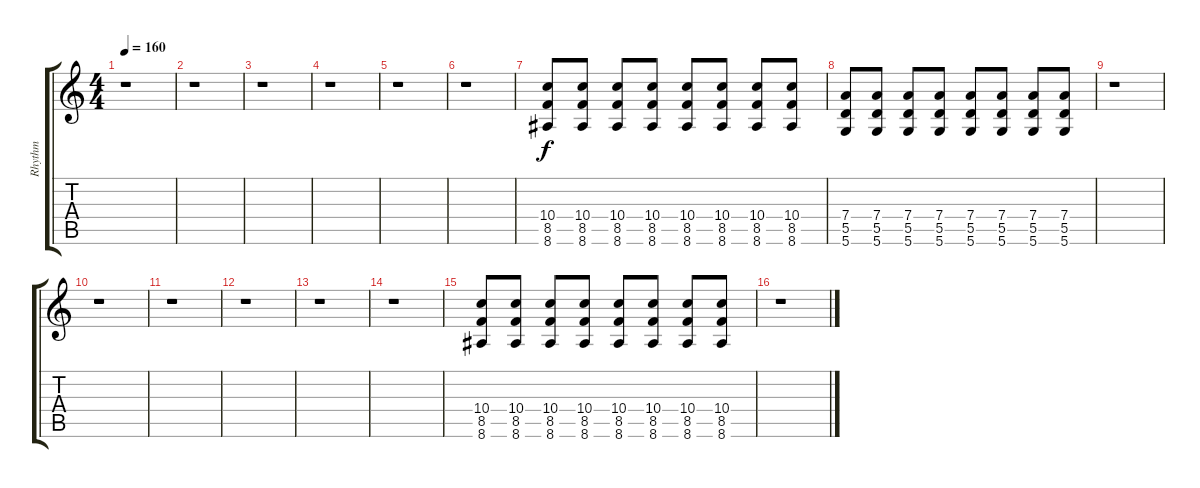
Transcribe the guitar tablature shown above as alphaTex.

\track ("Rhythm " "Rhythm ") {instrument distortionguitar}
\staff {score tabs}
\tuning (E4 B3 G3 D3 A2 D2) {hide}
\ts (4 4)
\tempo 160
\clef g2
\ks c
r.1{dy f} |
r.1 |
r.1 |
r.1 |
r.1 |
r.1 |
(10.4 8.5 8.6).8 (10.4 8.5 8.6).8 (10.4 8.5 8.6).8 (10.4 8.5 8.6).8 (10.4 8.5 8.6).8 (10.4 8.5 8.6).8 (10.4 8.5 8.6).8 (10.4 8.5 8.6).8 |
(7.4 5.5 5.6).8 (7.4 5.5 5.6).8 (7.4 5.5 5.6).8 (7.4 5.5 5.6).8 (7.4 5.5 5.6).8 (7.4 5.5 5.6).8 (7.4 5.5 5.6).8 (7.4 5.5 5.6).8 |
r.1 |
r.1 |
r.1 |
r.1 |
r.1 |
r.1 |
(10.4 8.5 8.6).8 (10.4 8.5 8.6).8 (10.4 8.5 8.6).8 (10.4 8.5 8.6).8 (10.4 8.5 8.6).8 (10.4 8.5 8.6).8 (10.4 8.5 8.6).8 (10.4 8.5 8.6).8 |
r.1
